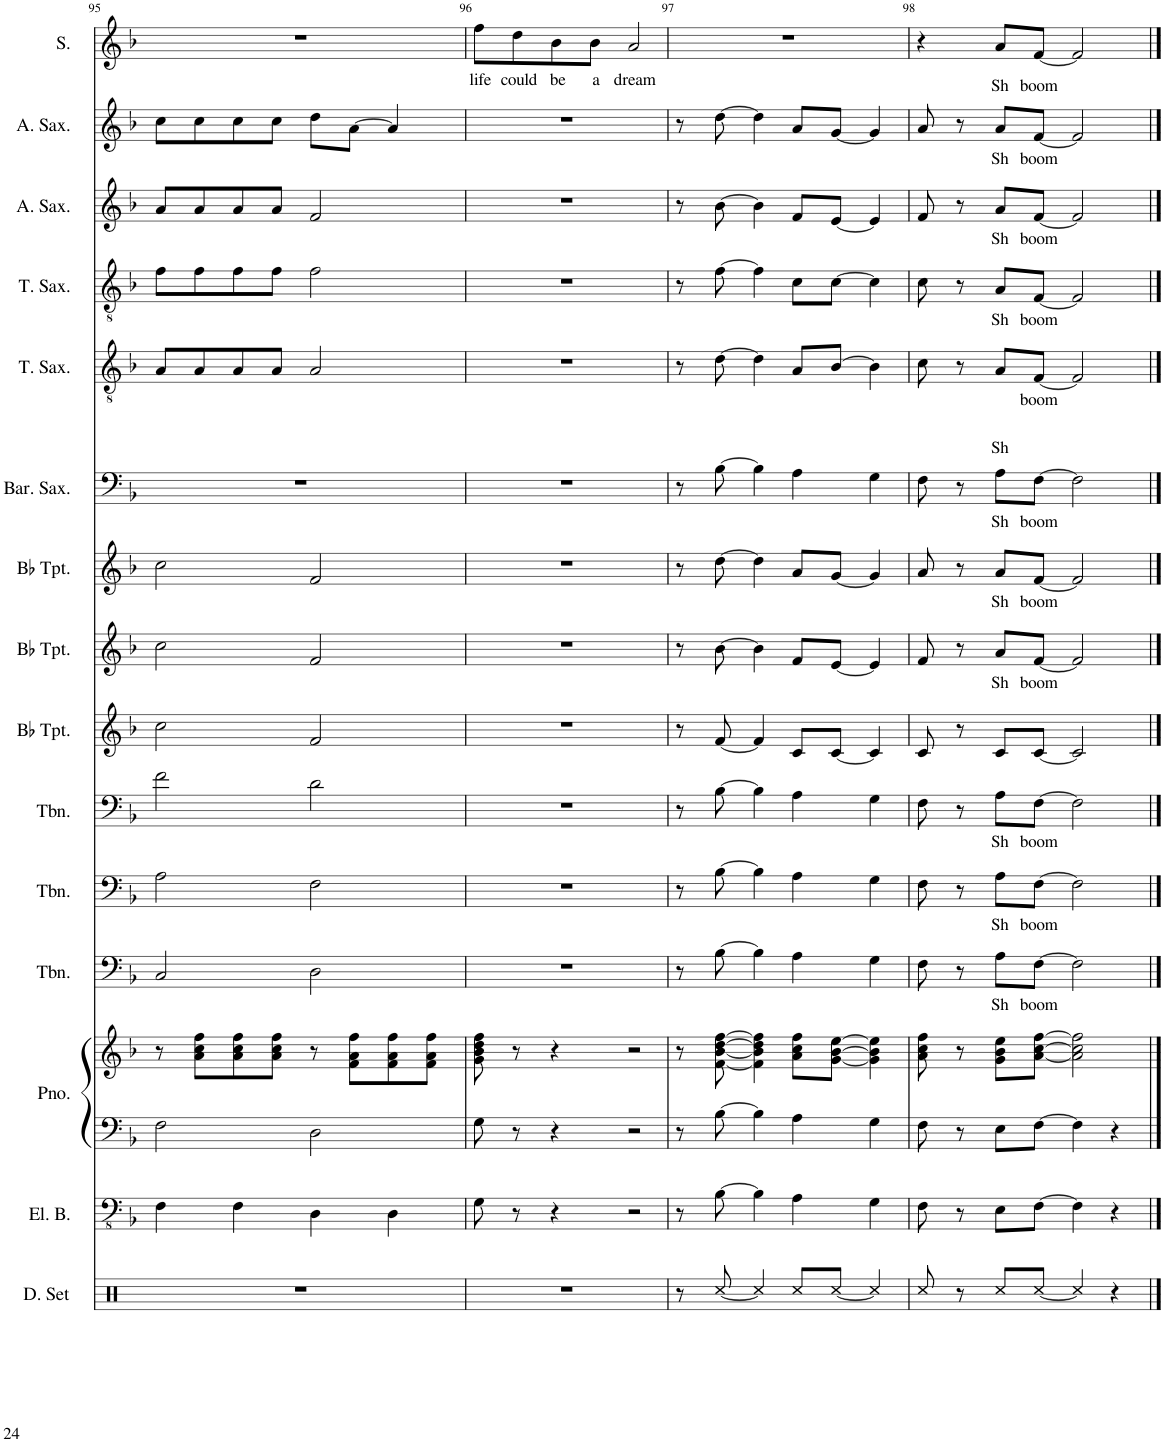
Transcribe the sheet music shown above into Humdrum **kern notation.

**kern	**kern	**kern	**kern	**kern	**text	**kern	**text	**kern	**text	**kern	**kern	**text	**kern	**text	**kern	**text	**kern	**text	**kern	**text	**kern	**text	**kern	**text	**kern	**text
*part15	*part14	*part13	*part13	*part12	*part12	*part11	*part11	*part10	*part10	*part9	*part8	*part8	*part7	*part7	*part6	*part6	*part5	*part5	*part4	*part4	*part3	*part3	*part2	*part2	*part1	*part1
*staff16	*staff15	*staff14	*staff13	*staff12	*staff12	*staff11	*staff11	*staff10	*staff10	*staff9	*staff8	*staff8	*staff7	*staff7	*staff6	*staff6	*staff5	*staff5	*staff4	*staff4	*staff3	*staff3	*staff2	*staff2	*staff1	*staff1
*I"Drumset	*I"Electric Bass	*I"Piano	*	*I"Trombone	*	*I"Trombone	*	*I"Trombone	*	*I"Bb Trumpet	*I"Bb Trumpet	*	*I"Bb Trumpet	*	*I"Baritone Saxophone	*	*I"Tenor Saxophone	*	*I"Tenor Saxophone	*	*I"Alto Saxophone	*	*I"Alto Saxophone	*	*I"Soprano	*
*I'D. Set	*I'El. B.	*I'Pno.	*	*I'Tbn.	*	*I'Tbn.	*	*I'Tbn.	*	*I'Bb Tpt.	*I'Bb Tpt.	*	*I'Bb Tpt.	*	*I'Bar. Sax.	*	*I'T. Sax.	*	*I'T. Sax.	*	*I'A. Sax.	*	*I'A. Sax.	*	*I'S.	*
!!LO:PB:g=z
*clefX	*clefFv4	*clefF4	*clefG2	*clefF4	*	*clefF4	*	*clefF4	*	*clefG2	*clefG2	*	*clefG2	*	*clefF4	*	*clefGv2	*	*clefGv2	*	*clefG2	*	*clefG2	*	*clefG2	*
*	*	*	*	*	*	*	*	*	*	*ITrd1c2	*ITrd1c2	*	*ITrd1c2	*	*ITrd12c21	*	*ITrd8c14	*	*ITrd8c14	*	*ITrd5c9	*	*ITrd5c9	*	*	*
*k[]	*k[b-]	*k[b-]	*k[b-]	*k[b-]	*	*k[b-]	*	*k[b-]	*	*k[b-]	*k[b-]	*	*k[b-]	*	*k[b-]	*	*k[b-]	*	*k[b-]	*	*k[b-]	*	*k[b-]	*	*k[b-]	*
*M4/4	*M4/4	*M4/4	*M4/4	*M4/4	*	*M4/4	*	*M4/4	*	*M4/4	*M4/4	*	*M4/4	*	*M4/4	*	*M4/4	*	*M4/4	*	*M4/4	*	*M4/4	*	*M4/4	*
*met(c)	*met(c)	*met(c)	*met(c)	*met(c)	*	*met(c)	*	*met(c)	*	*met(c)	*met(c)	*	*met(c)	*	*met(c)	*	*met(c)	*	*met(c)	*	*met(c)	*	*met(c)	*	*met(c)	*
=95	=95	=95	=95	=95	=95	=95	=95	=95	=95	=95	=95	=95	=95	=95	=95	=95	=95	=95	=95	=95	=95	=95	=95	=95	=95	=95
1r	4FF\	2F\	8r	2C/	.	2A\	.	2f\	.	2cc\	2cc\	.	2cc\	.	1r	.	8A/L	.	8f\L	.	8a/L	.	8cc\L	.	1r	.
.	.	.	8a\ 8cc\ 8ff\L	.	.	.	.	.	.	.	.	.	.	.	.	.	8A/	.	8f\	.	8a/	.	8cc\	.	.	.
.	4FF\	.	8a\ 8cc\ 8ff\	.	.	.	.	.	.	.	.	.	.	.	.	.	8A/	.	8f\	.	8a/	.	8cc\	.	.	.
.	.	.	8a\ 8cc\ 8ff\J	.	.	.	.	.	.	.	.	.	.	.	.	.	8A/J	.	8f\J	.	8a/J	.	8cc\J	.	.	.
.	4DD\	2D\	8r	2D\	.	2F\	.	2d\	.	2f/	2f/	.	2f/	.	.	.	2A/	.	2f\	.	2f/	.	8dd\L	.	.	.
.	.	.	8f\ 8a\ 8ff\L	.	.	.	.	.	.	.	.	.	.	.	.	.	.	.	.	.	.	.	[8a\J	.	.	.
.	4DD\	.	8f\ 8a\ 8ff\	.	.	.	.	.	.	.	.	.	.	.	.	.	.	.	.	.	.	.	4a/]	.	.	.
.	.	.	8f\ 8a\ 8ff\J	.	.	.	.	.	.	.	.	.	.	.	.	.	.	.	.	.	.	.	.	.	.	.
=96	=96	=96	=96	=96	=96	=96	=96	=96	=96	=96	=96	=96	=96	=96	=96	=96	=96	=96	=96	=96	=96	=96	=96	=96	=96	=96
!	!	!	!	!	!	!	!	!	!	!	!	!	!	!	!	!	!	!	!	!	!	!	!	!	!	!LO:LY:b
1r	8GG\	8G\	8g\ 8b-\ 8dd\ 8ff\	1r	.	1r	.	1r	.	1r	1r	.	1r	.	1r	.	1r	.	1r	.	1r	.	1r	.	8ff\L	life
!	!	!	!	!	!	!	!	!	!	!	!	!	!	!	!	!	!	!	!	!	!	!	!	!	!	!LO:LY:b
.	8r	8r	8r	.	.	.	.	.	.	.	.	.	.	.	.	.	.	.	.	.	.	.	.	.	8dd\	could
!	!	!	!	!	!	!	!	!	!	!	!	!	!	!	!	!	!	!	!	!	!	!	!	!	!	!LO:LY:b
.	4r	4r	4r	.	.	.	.	.	.	.	.	.	.	.	.	.	.	.	.	.	.	.	.	.	8b-\	be
!	!	!	!	!	!	!	!	!	!	!	!	!	!	!	!	!	!	!	!	!	!	!	!	!	!	!LO:LY:b
.	.	.	.	.	.	.	.	.	.	.	.	.	.	.	.	.	.	.	.	.	.	.	.	.	8b-\J	a
!	!	!	!	!	!	!	!	!	!	!	!	!	!	!	!	!	!	!	!	!	!	!	!	!	!	!LO:LY:b
.	2r	2r	2r	.	.	.	.	.	.	.	.	.	.	.	.	.	.	.	.	.	.	.	.	.	2a/	dream
=97	=97	=97	=97	=97	=97	=97	=97	=97	=97	=97	=97	=97	=97	=97	=97	=97	=97	=97	=97	=97	=97	=97	=97	=97	=97	=97
8r	8r	8r	8r	8r	.	8r	.	8r	.	8r	8r	.	8r	.	8r	.	8r	.	8r	.	8r	.	8r	.	1r	.
[8Rcc/	[8BB-\	[8B-\	[8f\ [8b-\ [8dd\ [8ff\	[8B-\	.	[8B-\	.	[8B-\	.	[8f/	[8b-\	.	[8dd\	.	[8B-\	.	[8d\	.	[8f\	.	[8b-\	.	[8dd\	.	.	.
4Rcc/]	4BB-\]	4B-\]	4f\] 4b-\] 4dd\] 4ff\]	4B-\]	.	4B-\]	.	4B-\]	.	4f/]	4b-\]	.	4dd\]	.	4B-\]	.	4d\]	.	4f\]	.	4b-\]	.	4dd\]	.	.	.
8Rcc/L	4AA\	4A\	8a\ 8cc\ 8ff\L	4A\	.	4A\	.	4A\	.	8c/L	8f/L	.	8a/L	.	4A\	.	8A/L	.	8c\L	.	8f/L	.	8a/L	.	.	.
[8Rcc/J	.	.	[8g\ [8b-\ [8ee\J	.	.	.	.	.	.	[8c/J	[8e/J	.	[8g/J	.	.	.	[8B-/J	.	[8c\J	.	[8e/J	.	[8g/J	.	.	.
4Rcc/]	4GG\	4G\	4g\] 4b-\] 4ee\]	4G\	.	4G\	.	4G\	.	4c/]	4e/]	.	4g/]	.	4G\	.	4B-\]	.	4c\]	.	4e/]	.	4g/]	.	.	.
=98	=98	=98	=98	=98	=98	=98	=98	=98	=98	=98	=98	=98	=98	=98	=98	=98	=98	=98	=98	=98	=98	=98	=98	=98	=98	=98
8Rcc/	8FF\	8F\	8a\ 8cc\ 8ff\	8F\	.	8F\	.	8F\	.	8c/	8f/	.	8a/	.	8F\	.	8c\	.	8c\	.	8f/	.	8a/	.	4r	.
8r	8r	8r	8r	8r	.	8r	.	8r	.	8r	8r	.	8r	.	8r	.	8r	.	8r	.	8r	.	8r	.	.	.
!	!	!	!	!	!LO:LY:b	!	!LO:LY:b	!	!LO:LY:b	!	!	!LO:LY:b	!	!LO:LY:b	!	!LO:LY:b	!	!LO:LY:b	!	!LO:LY:b	!	!LO:LY:b	!	!LO:LY:b	!	!LO:LY:b
8Rcc/L	8EE\L	8E\L	8g\ 8b-\ 8ee\L	8A\L	Sh	8A\L	Sh	8A\L	Sh	8c/L	8a/L	Sh	8a/L	Sh	8A\L	Sh	8A/L	Sh	8A/L	Sh	8a/L	Sh	8a/L	Sh	8a/L	Sh
!	!	!	!	!	!LO:LY:b	!	!LO:LY:b	!	!LO:LY:b	!	!	!LO:LY:b	!	!LO:LY:b	!	!LO:LY:b	!	!LO:LY:b	!	!LO:LY:b	!	!LO:LY:b	!	!LO:LY:b	!	!LO:LY:b
[8Rcc/J	[8FF\J	[8F\J	[8a\ [8cc\ [8ff\J	[8F\J	boom	[8F\J	boom	[8F\J	boom	[8c/J	[8f/J	boom	[8f/J	boom	[8F\J	boom	[8F/J	boom	[8F/J	boom	[8f/J	boom	[8f/J	boom	[8f/J	boom
4Rcc/]	4FF\]	4F\]	2a\] 2cc\] 2ff\]	2F\]	.	2F\]	.	2F\]	.	2c/]	2f/]	.	2f/]	.	2F\]	.	2F/]	.	2F/]	.	2f/]	.	2f/]	.	2f/]	.
4r	4r	4r	.	.	.	.	.	.	.	.	.	.	.	.	.	.	.	.	.	.	.	.	.	.	.	.
==	==	==	==	==	==	==	==	==	==	==	==	==	==	==	==	==	==	==	==	==	==	==	==	==	==	==
*-	*-	*-	*-	*-	*-	*-	*-	*-	*-	*-	*-	*-	*-	*-	*-	*-	*-	*-	*-	*-	*-	*-	*-	*-	*-	*-
